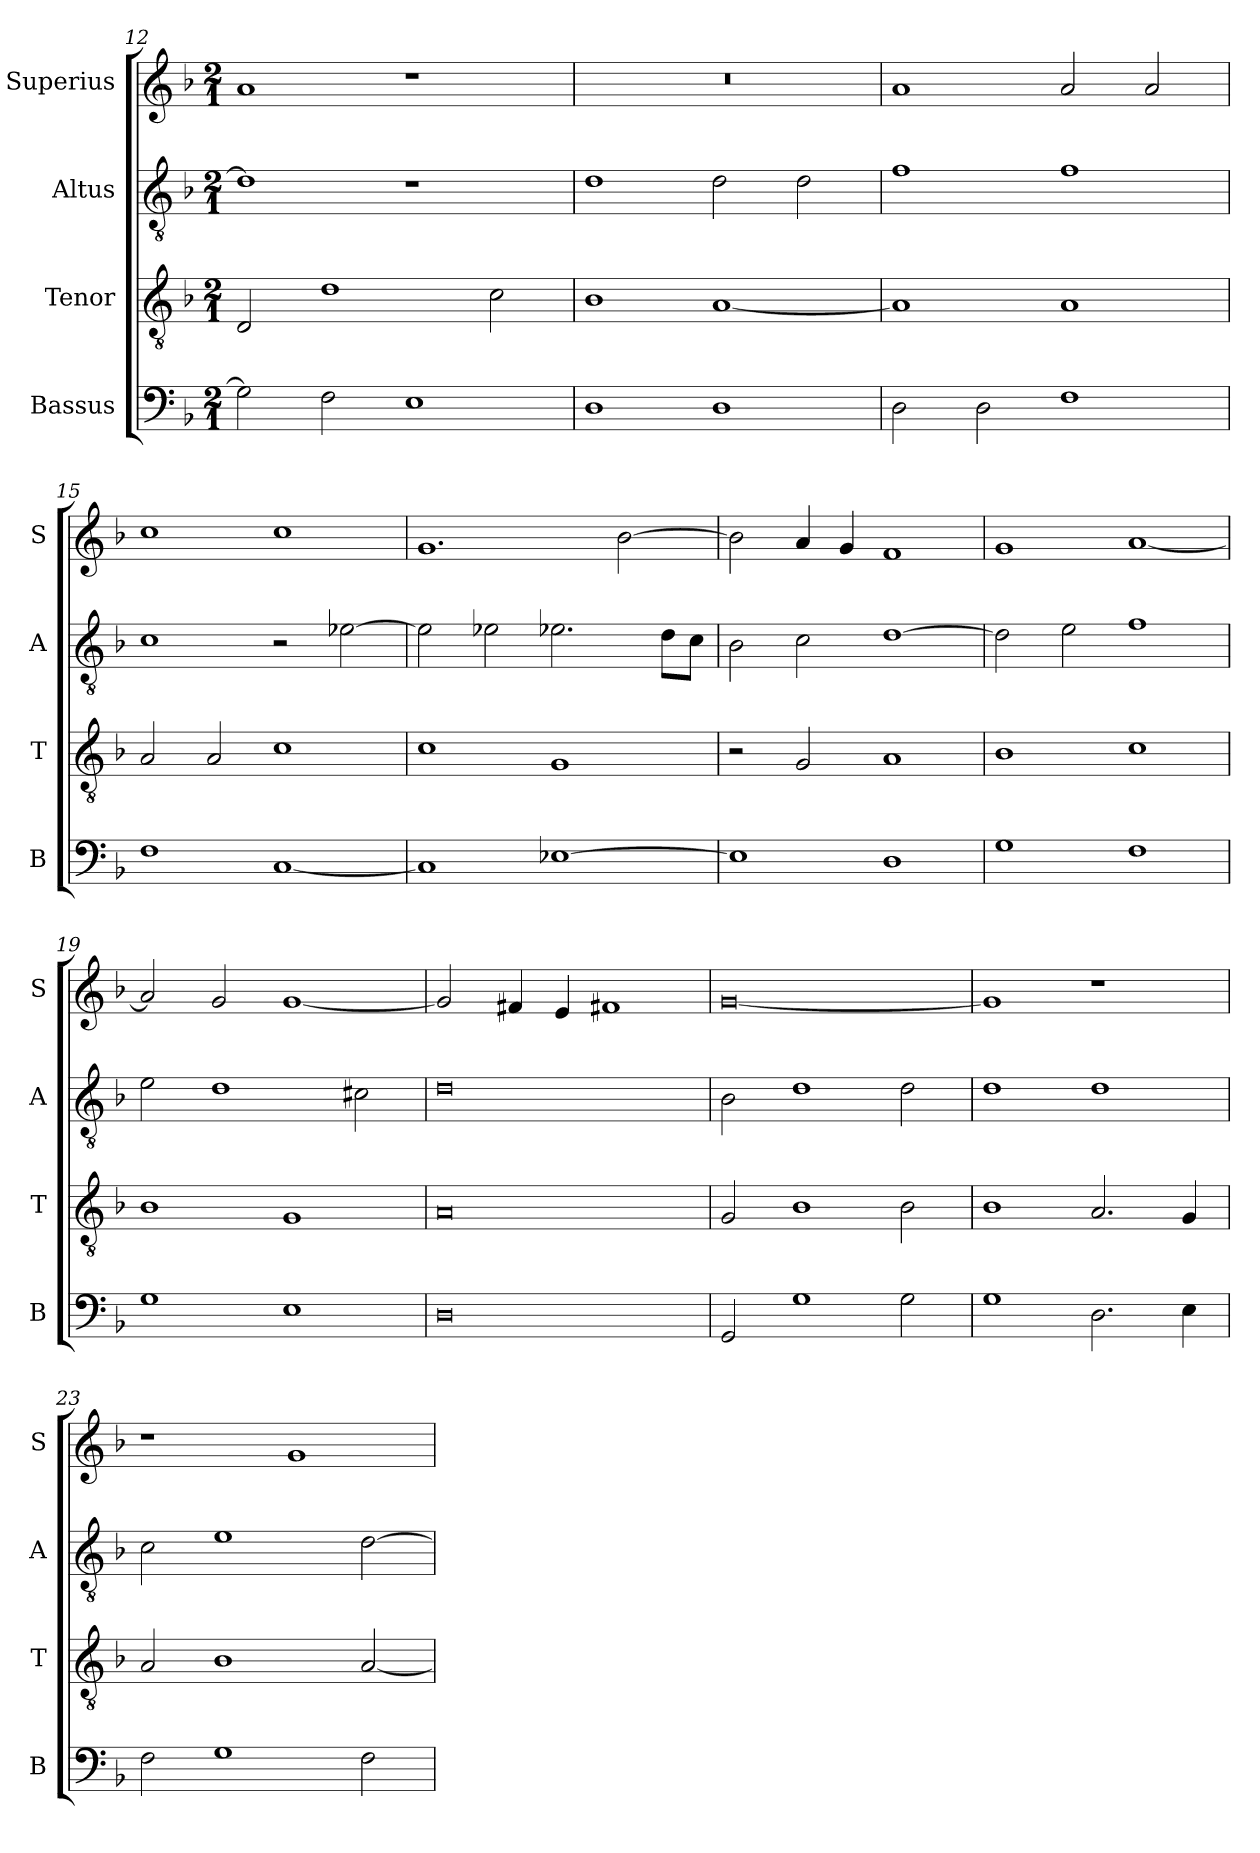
**kern	**kern	**kern	**kern
*part4	*part3	*part2	*part1
*staff4	*staff3	*staff2	*staff1
*I"Bassus	*I"Tenor	*I"Altus	*I"Superius
*I'B	*I'T	*I'A	*I'S
*clefF4	*clefGv2	*clefGv2	*clefG2
*k[b-]	*k[b-]	*k[b-]	*k[b-]
*F:	*F:	*F:	*F:
*M2/1	*M2/1	*M2/1	*M2/1
=12	=12	=12	=12
2G]	2D	1d]	1a
2F	1d	.	.
1E	.	1r	1r
.	2c	.	.
=13	=13	=13	=13
1D	1B-	1d	0r
1D	[1A	2d	.
.	.	2d	.
=14	=14	=14	=14
2D	1A]	1f	1a
2D	.	.	.
1F	1A	1f	2a
.	.	.	2a
=15	=15	=15	=15
1F	2A	1c	1cc
.	2A	.	.
[1C	1c	2r	1cc
.	.	[2e-X	.
=16	=16	=16	=16
1C]	1c	2e-]	1.g
.	.	2e-X	.
[1E-X	1G	2.e-X	.
.	.	.	[2b-
.	.	8dL	.
.	.	8cJ	.
=17	=17	=17	=17
1E-]	2r	2B-	2b-]
.	2G	2c	4a
.	.	.	4g
1D	1A	[1d	1f
=18	=18	=18	=18
1G	1B-	2d]	1g
.	.	2e	.
1F	1c	1f	[1a
=19	=19	=19	=19
1G	1B-	2e	2a]
.	.	1d	2g
1E	1G	.	[1g
.	.	2c#X	.
=20	=20	=20	=20
0D	0A	0d	2g]
.	.	.	4f#X
.	.	.	4e
.	.	.	1f#X
=21	=21	=21	=21
2GG	2G	2B-	[0g
1G	1B-	1d	.
2G	2B-	2d	.
=22	=22	=22	=22
1G	1B-	1d	1g]
2.D	2.A	1d	1r
4E	4G	.	.
=23	=23	=23	=23
2F	2A	2c	1r
1G	1B-	1e	.
.	.	.	1g
2F	[2A	[2d	.
=	=	=	=
*-	*-	*-	*-
